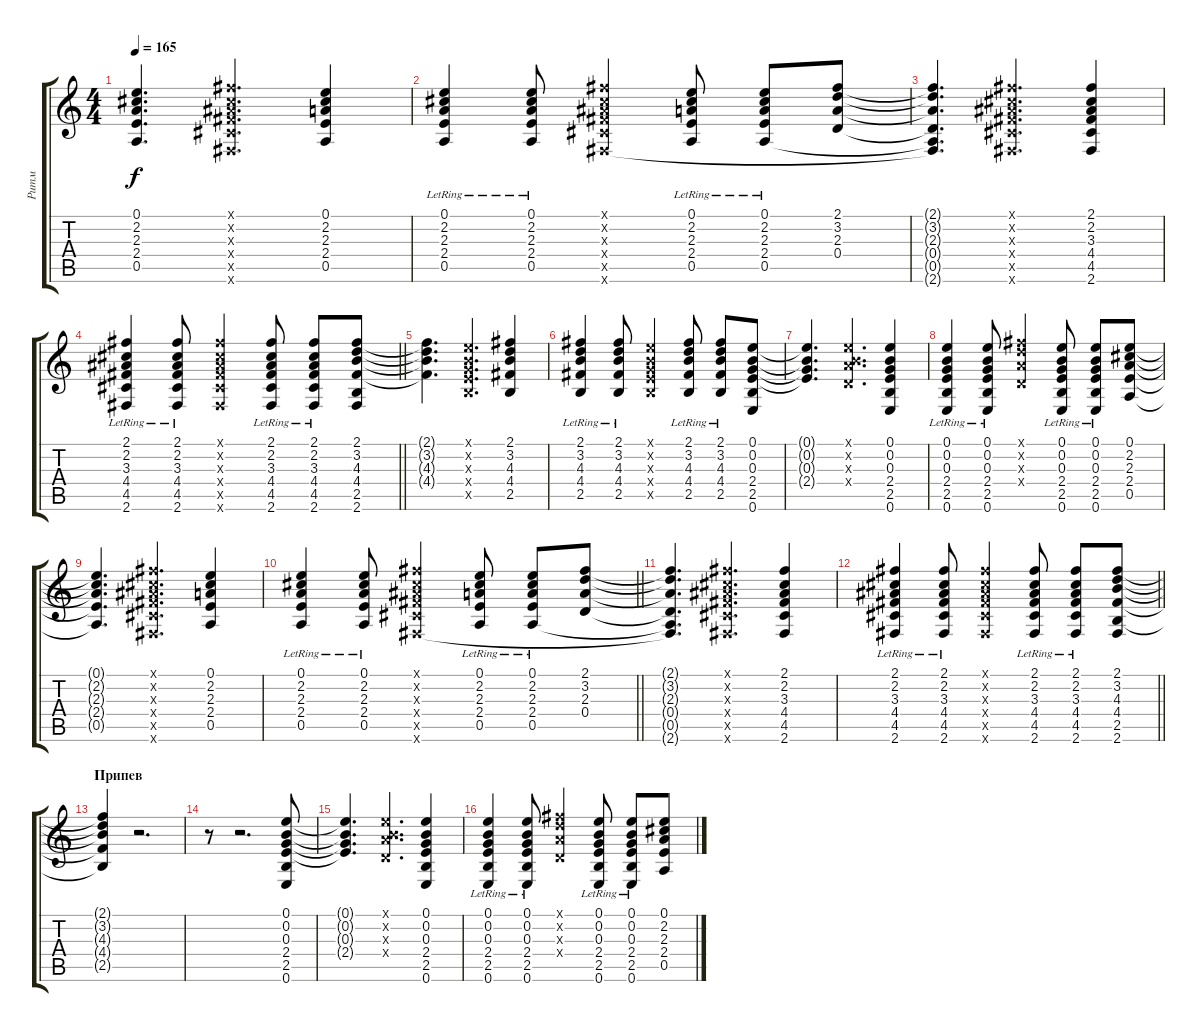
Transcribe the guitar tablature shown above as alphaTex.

\track ("Ритм" "Ритм") {instrument acousticguitarsteel}
\staff {score tabs}
\tuning (E4 B3 G3 D3 A2 E2) {hide}
\ts (4 4)
\tempo 165
\clef g2
\ks c
(0.1{t} 2.2{t} 2.3{t} 2.4{t} 0.5{t}).4{d dy f} (2.1{x} 2.2{x} 3.3{x} 4.4{x} 4.5{x} 2.6{x}).4{d} (0.1 2.2 2.3 2.4 0.5).4 |
(0.1{lr} 2.2{lr} 2.3{lr} 2.4 0.5).4 (0.1{lr} 2.2{lr} 2.3{lr} 2.4 0.5).8 (2.1{x} 2.2{x} 3.3{x} 4.4{x} 4.5{x} 2.6{x}).4 (0.1{lr} 2.2{lr} 2.3 2.4 0.5).8 (0.1{lr} 2.2{lr} 2.3{lr} 2.4 0.5).8 (2.1 3.2 2.3 0.4).8 |
(2.1{t} 3.2{t} 2.3{t} 0.4{t} 0.5{t} 2.6{t}).4{d} (2.1{x} 2.2{x} 3.3{x} 4.4{x} 4.5{x} 2.6{x}).4{d} (2.1 2.2 3.3 4.4 4.5 2.6).4 |
\barLineRight lightlight
(2.1{lr} 2.2{lr} 3.3{lr} 4.4 4.5 2.6).4 (2.1{lr} 2.2{lr} 3.3{lr} 4.4 4.5 2.6).8 (2.1{x} 2.2{x} 3.3{x} 4.4{x} 4.5{x} 2.6{x}).4 (2.1{lr} 2.2{lr} 3.3 4.4 4.5 2.6).8 (2.1{lr} 2.2{lr} 3.3{lr} 4.4 4.5 2.6).8 (2.1 3.2 4.3 4.4 2.5 2.6).8 |
(2.1{t} 3.2{t} 4.3{t} 4.4{t}).4{d} (0.1{x} 0.2{x} 0.3{x} 2.4{x} 2.5{x}).4{d} (2.1 3.2 4.3 4.4 2.5).4 |
(2.1{lr} 3.2{lr} 4.3{lr} 4.4 2.5).4 (2.1{lr} 3.2{lr} 4.3{lr} 4.4 2.5).8 (0.1{x} 0.2{x} 0.3{x} 2.4{x} 2.5{x}).4 (2.1{lr} 3.2{lr} 4.3{lr} 4.4 2.5).8 (2.1{lr} 3.2{lr} 4.3{lr} 4.4 2.5).8 (0.1 0.2 0.3 2.4 2.5 0.6).8 |
(0.1{t} 0.2{t} 0.3{t} 2.4{t}).4{d} (0.1{x} 0.2{x} 2.3{x} 0.4{x}).4{d} (0.1 0.2 0.3 2.4 2.5 0.6).4 |
(0.1{lr} 0.2{lr} 0.3{lr} 2.4 2.5 0.6).4 (0.1{lr} 0.2 0.3{lr} 2.4 2.5 0.6).8 (2.1{x} 3.2{x} 2.3{x} 0.4{x}).4 (0.1{lr} 0.2{lr} 0.3{lr} 2.4 2.5 0.6).8 (0.1{lr} 0.2{lr} 0.3{lr} 2.4 2.5 0.6).8 (0.1 2.2 2.3 2.4 0.5).8 |
(0.1{t} 2.2{t} 2.3{t} 2.4{t} 0.5{t}).4{d} (2.1{x} 2.2{x} 3.3{x} 4.4{x} 4.5{x} 2.6{x}).4{d} (0.1 2.2 2.3 2.4 0.5).4 |
\barLineRight lightlight
(0.1{lr} 2.2{lr} 2.3{lr} 2.4 0.5).4 (0.1{lr} 2.2{lr} 2.3{lr} 2.4 0.5).8 (2.1{x} 2.2{x} 3.3{x} 4.4{x} 4.5{x} 2.6{x}).4 (0.1{lr} 2.2{lr} 2.3 2.4 0.5).8 (0.1{lr} 2.2{lr} 2.3{lr} 2.4 0.5).8 (2.1 3.2 2.3 0.4).8 |
(2.1{t} 3.2{t} 2.3{t} 0.4{t} 0.5{t} 2.6{t}).4{d} (2.1{x} 2.2{x} 3.3{x} 4.4{x} 4.5{x} 2.6{x}).4{d} (2.1 2.2 3.3 4.4 4.5 2.6).4 |
\barLineRight lightlight
(2.1{lr} 2.2{lr} 3.3{lr} 4.4 4.5 2.6).4 (2.1{lr} 2.2{lr} 3.3{lr} 4.4 4.5 2.6).8 (2.1{x} 2.2{x} 3.3{x} 4.4{x} 4.5{x} 2.6{x}).4 (2.1{lr} 2.2{lr} 3.3 4.4 4.5 2.6).8 (2.1{lr} 2.2{lr} 3.3{lr} 4.4 4.5 2.6).8 (2.1 3.2 4.3 4.4 2.5 2.6).8 |
\section ("" "Припев")
(2.1{t} 3.2{t} 4.3{t} 4.4{t} 2.5{t}).4 r.2{d} |
r.8 r.2{d} (0.1 0.2 0.3 2.4 2.5 0.6).8 |
(0.1{t} 0.2{t} 0.3{t} 2.4{t}).4{d} (0.1{x} 0.2{x} 2.3{x} 0.4{x}).4{d} (0.1 0.2 0.3 2.4 2.5 0.6).4 |
(0.1{lr} 0.2{lr} 0.3{lr} 2.4 2.5 0.6).4 (0.1{lr} 0.2 0.3{lr} 2.4 2.5 0.6).8 (2.1{x} 3.2{x} 2.3{x} 0.4{x}).4 (0.1{lr} 0.2{lr} 0.3{lr} 2.4 2.5 0.6).8 (0.1{lr} 0.2{lr} 0.3{lr} 2.4 2.5 0.6).8 (0.1 2.2 2.3 2.4 0.5).8
